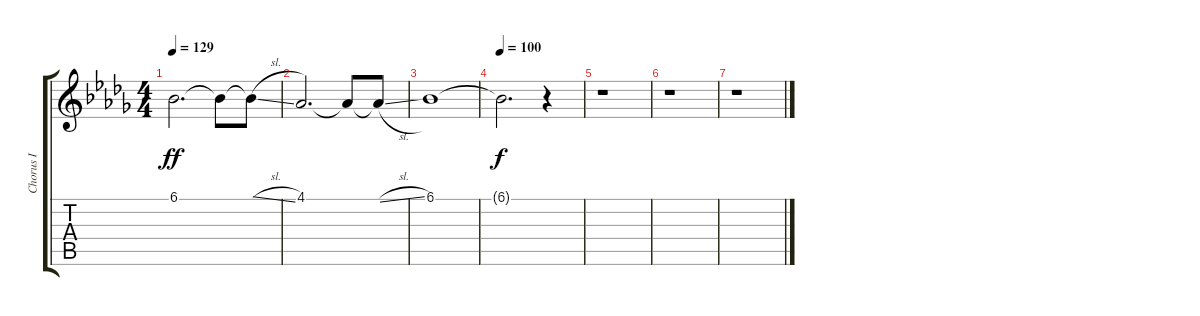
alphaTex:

\track ("Chorus I" "Chorus I") {instrument voiceoohs}
\staff {score tabs}
\tuning (E4 B3 G3 D3 A2 E2) {hide}
\ts (4 4)
\tempo 129
\clef g2
\ks db
6.1.2{d dy ff} 6.1{t}.8 6.1{sl t}.8 |
4.1.2{d} 4.1{t}.8 4.1{sl t}.8 |
6.1.1 |
\tempo 100
6.1{t}.2{d dy f} r.4 |
r.1 |
r.1 |
r.1
